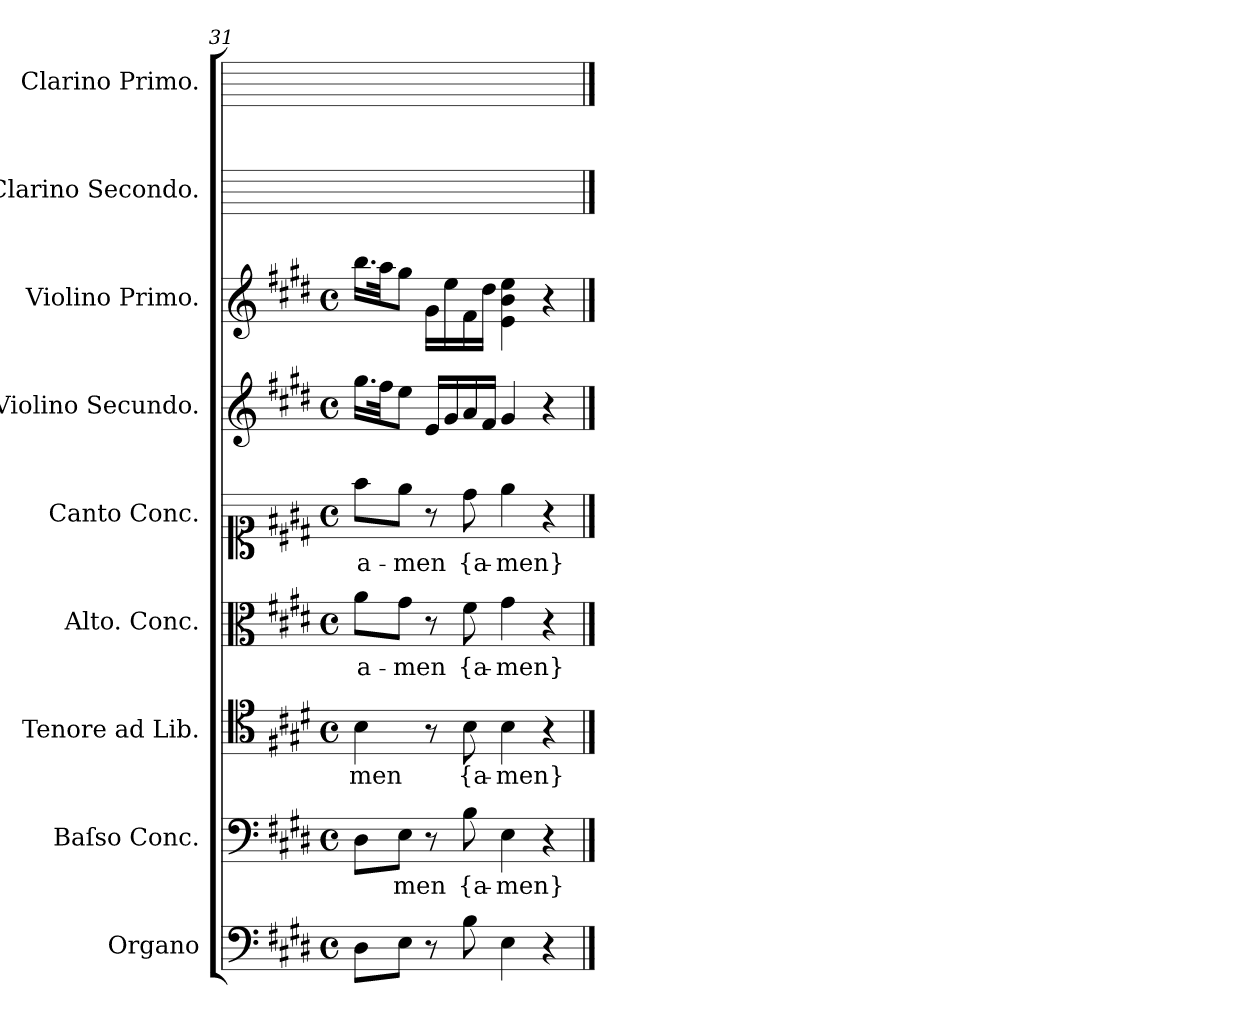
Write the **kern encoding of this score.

**kern	**kern	**text	**kern	**text	**kern	**text	**kern	**text	**kern	**kern	**kern	**kern
*part9	*part8	*part8	*part7	*part7	*part6	*part6	*part5	*part5	*part4	*part3	*part2	*part1
*staff9	*staff8	*staff8	*staff7	*staff7	*staff6	*staff6	*staff5	*staff5	*staff4	*staff3	*staff2	*staff1
*I"Organo	*I"Baſso Conc.	*	*I"Tenore ad Lib.	*	*I"Alto. Conc.	*	*I"Canto Conc.	*	*I"Violino Secundo.	*I"Violino Primo.	*I"Clarino Secondo.	*I"Clarino Primo.
*I'Org	*I'B	*	*I'T	*	*I'A	*	*I'C	*	*I'Vln.	*I'Vln.	*	*I'Cl I I
*clefF4	*clefF4	*	*clefC4	*	*clefC3	*	*clefC1	*	*clefG2	*clefG2	*	*
*k[f#c#g#d#]	*k[f#c#g#d#]	*	*k[f#c#g#d#]	*	*k[f#c#g#d#]	*	*k[f#c#g#d#]	*	*k[f#c#g#d#]	*k[f#c#g#d#]	*	*
*E:	*E:	*	*E:	*	*E:	*	*E:	*	*E:	*E:	*	*
*M4/4	*M4/4	*	*M4/4	*	*M4/4	*	*M4/4	*	*M4/4	*M4/4	*	*
*met(c)	*met(c)	*	*met(c)	*	*met(c)	*	*met(c)	*	*met(c)	*met(c)	*	*
=31	=31	=31	=31	=31	=31	=31	=31	=31	=31	=31	=31	=31
8D#\L	8D#\L	.	4B\	-men	8a\L	a-	8ff#\L	a-	16.gg#\LL	16.bb\LL	1ryy	1ryy
.	.	.	.	.	.	.	.	.	32ff#\JK	32aa\JK	.	.
8E\J	8E\J	-men	.	.	8g#\J	-men	8ee\J	-men	8ee\J	8gg#\J	.	.
8r	8r	.	8r	.	8r	.	8r	.	16e/LL	16g#\LL	.	.
.	.	.	.	.	.	.	.	.	16g#/	16ee\	.	.
8B\	8B\	{a-	8B\	{a-	8f#\	{a-	8dd#\	{a-	16a/	16f#\	.	.
.	.	.	.	.	.	.	.	.	16f#/JJ	16dd#\JJ	.	.
4E\	4E\	-men}	4B\	-men}	4g#\	-men}	4ee\	-men}	4g#/	4e\ 4b\ 4ee\	.	.
4r	4r	.	4r	.	4r	.	4r	.	4r	4r	.	.
==	==	==	==	==	==	==	==	==	==	==	==	==
*-	*-	*-	*-	*-	*-	*-	*-	*-	*-	*-	*-	*-
